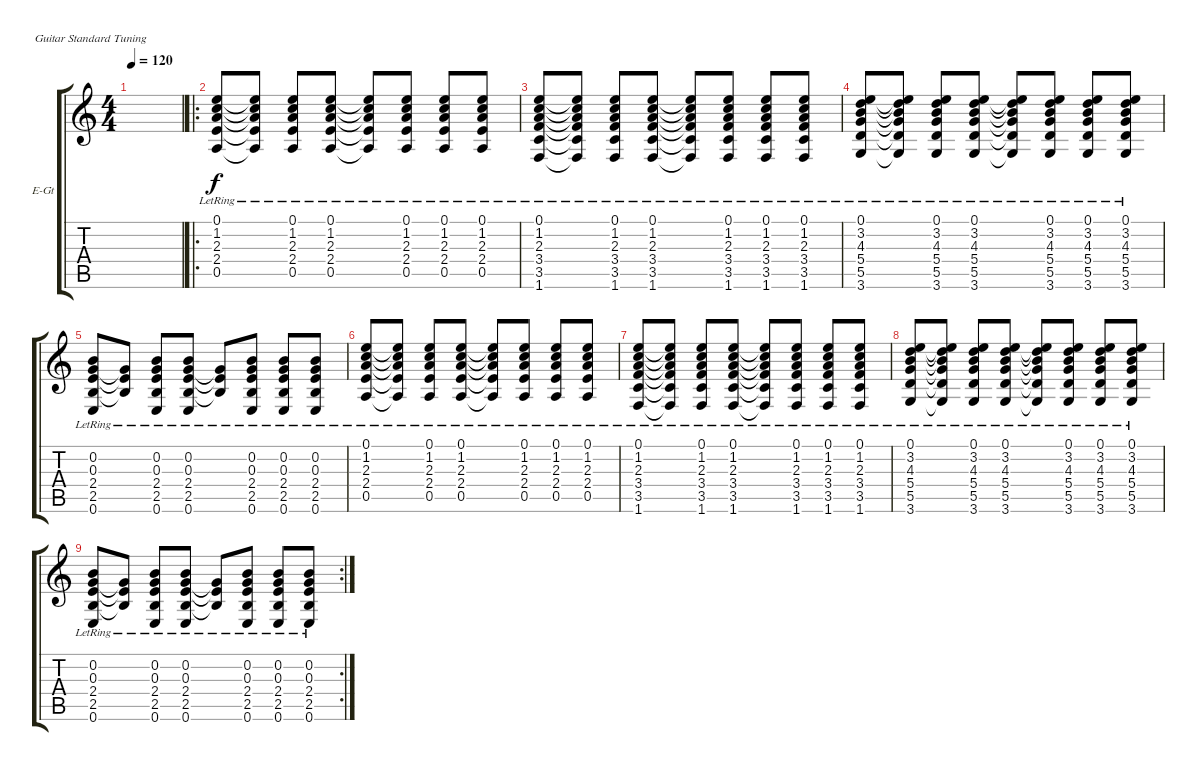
\defaultSystemsLayout 4
\bracketExtendMode groupsimilarinstruments
\firstSystemTrackNameOrientation horizontal
\otherSystemsTrackNameOrientation horizontal
\track ("Ruslan Vladika / clean" "E-Gt") {instrument electricguitarclean}
\staff {score tabs}
\tuning (E4 B3 G3 D3 A2 E2)
\ts (4 4)
\tempo 120
\clef g2
\scale
0.312821
\ks c
|
\ro
\scale
0.374359 (0.5{lr} 2.4{lr} 2.3{lr} 1.2{lr} 0.1{lr}).8 (0.5{lr t} 2.4{lr t} 2.3{lr t} 1.2{lr t} 0.1{lr t}).8 (1.2{lr} 2.3{lr} 2.4{lr} 0.5{lr} 0.1{lr}).8 (0.5{lr} 2.4{lr} 2.3{lr} 1.2{lr} 0.1{lr}).8 (0.5{lr t} 2.4{lr t} 2.3{lr t} 1.2{lr t} 0.1{lr t}).8 (0.5{lr} 2.4{lr} 2.3{lr} 1.2{lr} 0.1{lr}).8 (0.5{lr} 2.4{lr} 2.3{lr} 1.2{lr} 0.1{lr}).8 (0.5{lr} 2.4{lr} 2.3{lr} 1.2{lr} 0.1{lr}).8 |
\scale
0.333333 (1.6{lr} 3.5{lr} 3.4{lr} 2.3{lr} 1.2{lr} 0.1{lr}).8 (1.6{lr t} 3.5{lr t} 3.4{lr t} 2.3{lr t} 1.2{lr t} 0.1{lr t}).8 (1.6{lr} 3.5{lr} 3.4{lr} 2.3{lr} 1.2{lr} 0.1{lr}).8 (1.6{lr} 3.5{lr} 3.4{lr} 2.3{lr} 1.2{lr} 0.1{lr}).8 (0.1{lr t} 1.2{lr t} 2.3{lr t} 3.4{lr t} 3.5{lr t} 1.6{lr t}).8 (1.6{lr} 3.5{lr} 3.4{lr} 2.3{lr} 1.2{lr} 0.1{lr}).8 (1.6{lr} 3.5{lr} 3.4{lr} 2.3{lr} 1.2{lr} 0.1{lr}).8 (1.6{lr} 3.5{lr} 3.4{lr} 2.3{lr} 1.2{lr} 0.1{lr}).8 |
\scale
0.333333 (3.6{lr} 5.5{lr} 5.4{lr} 4.3{lr} 3.2{lr} 0.1{lr}).8 (3.6{lr t} 5.5{lr t} 5.4{lr t} 4.3{lr t} 3.2{lr t} 0.1{lr t}).8 (3.6{lr} 5.5{lr} 5.4{lr} 4.3{lr} 3.2{lr} 0.1{lr}).8 (3.6{lr} 5.5{lr} 5.4{lr} 4.3{lr} 3.2{lr} 0.1{lr}).8 (0.1{lr t} 3.2{lr t} 4.3{lr t} 5.4{lr t} 5.5{lr t} 3.6{lr t}).8 (3.6{lr} 5.5{lr} 5.4{lr} 4.3{lr} 3.2{lr} 0.1{lr}).8 (3.6{lr} 5.5{lr} 5.4{lr} 4.3{lr} 3.2{lr} 0.1{lr}).8 (3.6{lr} 5.5{lr} 5.4{lr} 4.3{lr} 3.2{lr} 0.1{lr}).8 |
\scale
0.333333 (0.6{lr} 2.5{lr} 2.4{lr} 0.3{lr} 0.2{lr}).8 (0.3{lr t} 2.4{lr t} 2.5{lr t}).8 (0.6{lr} 2.5{lr} 2.4{lr} 0.3{lr} 0.2{lr}).8 (0.6{lr} 2.5{lr} 2.4{lr} 0.3{lr} 0.2{lr}).8 (2.5{lr t} 2.4{lr t} 0.3{lr t}).8 (0.6{lr} 2.5{lr} 2.4{lr} 0.3{lr} 0.2{lr}).8 (0.6{lr} 2.5{lr} 2.4{lr} 0.3{lr} 0.2{lr}).8 (0.6{lr} 2.5{lr} 2.4{lr} 0.3{lr} 0.2{lr}).8 |
\scale
0.333333 (0.5{lr} 2.4{lr} 2.3{lr} 1.2{lr} 0.1{lr}).8 (0.5{lr t} 2.4{lr t} 2.3{lr t} 1.2{lr t} 0.1{lr t}).8 (1.2{lr} 2.3{lr} 2.4{lr} 0.5{lr} 0.1{lr}).8 (0.5{lr} 2.4{lr} 2.3{lr} 1.2{lr} 0.1{lr}).8 (0.5{lr t} 2.4{lr t} 2.3{lr t} 1.2{lr t} 0.1{lr t}).8 (0.5{lr} 2.4{lr} 2.3{lr} 1.2{lr} 0.1{lr}).8 (0.5{lr} 2.4{lr} 2.3{lr} 1.2{lr} 0.1{lr}).8 (0.5{lr} 2.4{lr} 2.3{lr} 1.2{lr} 0.1{lr}).8 |
\scale
0.333333 (1.6{lr} 3.5{lr} 3.4{lr} 2.3{lr} 1.2{lr} 0.1{lr}).8 (1.6{lr t} 3.5{lr t} 3.4{lr t} 2.3{lr t} 1.2{lr t} 0.1{lr t}).8 (1.6{lr} 3.5{lr} 3.4{lr} 2.3{lr} 1.2{lr} 0.1{lr}).8 (1.6{lr} 3.5{lr} 3.4{lr} 2.3{lr} 1.2{lr} 0.1{lr}).8 (0.1{lr t} 1.2{lr t} 2.3{lr t} 3.4{lr t} 3.5{lr t} 1.6{lr t}).8 (1.6{lr} 3.5{lr} 3.4{lr} 2.3{lr} 1.2{lr} 0.1{lr}).8 (1.6{lr} 3.5{lr} 3.4{lr} 2.3{lr} 1.2{lr} 0.1{lr}).8 (1.6{lr} 3.5{lr} 3.4{lr} 2.3{lr} 1.2{lr} 0.1{lr}).8 |
\scale
0.333333 (3.6{lr} 5.5{lr} 5.4{lr} 4.3{lr} 3.2{lr} 0.1{lr}).8 (3.6{lr t} 5.5{lr t} 5.4{lr t} 4.3{lr t} 3.2{lr t} 0.1{lr t}).8 (3.6{lr} 5.5{lr} 5.4{lr} 4.3{lr} 3.2{lr} 0.1{lr}).8 (3.6{lr} 5.5{lr} 5.4{lr} 4.3{lr} 3.2{lr} 0.1{lr}).8 (0.1{lr t} 3.2{lr t} 4.3{lr t} 5.4{lr t} 5.5{lr t} 3.6{lr t}).8 (3.6{lr} 5.5{lr} 5.4{lr} 4.3{lr} 3.2{lr} 0.1{lr}).8 (3.6{lr} 5.5{lr} 5.4{lr} 4.3{lr} 3.2{lr} 0.1{lr}).8 (3.6{lr} 5.5{lr} 5.4{lr} 4.3{lr} 3.2{lr} 0.1{lr}).8 |
\rc 2
\scale
0.354497 (0.6{lr} 2.5{lr} 2.4{lr} 0.3{lr} 0.2{lr}).8 (0.3{lr t} 2.4{lr t} 2.5{lr t}).8 (0.6{lr} 2.5{lr} 2.4{lr} 0.3{lr} 0.2{lr}).8 (0.6{lr} 2.5{lr} 2.4{lr} 0.3{lr} 0.2{lr}).8 (2.5{lr t} 2.4{lr t} 0.3{lr t}).8 (0.6{lr} 2.5{lr} 2.4{lr} 0.3{lr} 0.2{lr}).8 (0.6{lr} 2.5{lr} 2.4{lr} 0.3{lr} 0.2{lr}).8 (0.6{lr} 2.5{lr} 2.4{lr} 0.3{lr} 0.2{lr}).8 |
\scale
0.322751 |
\scale
0.322751
